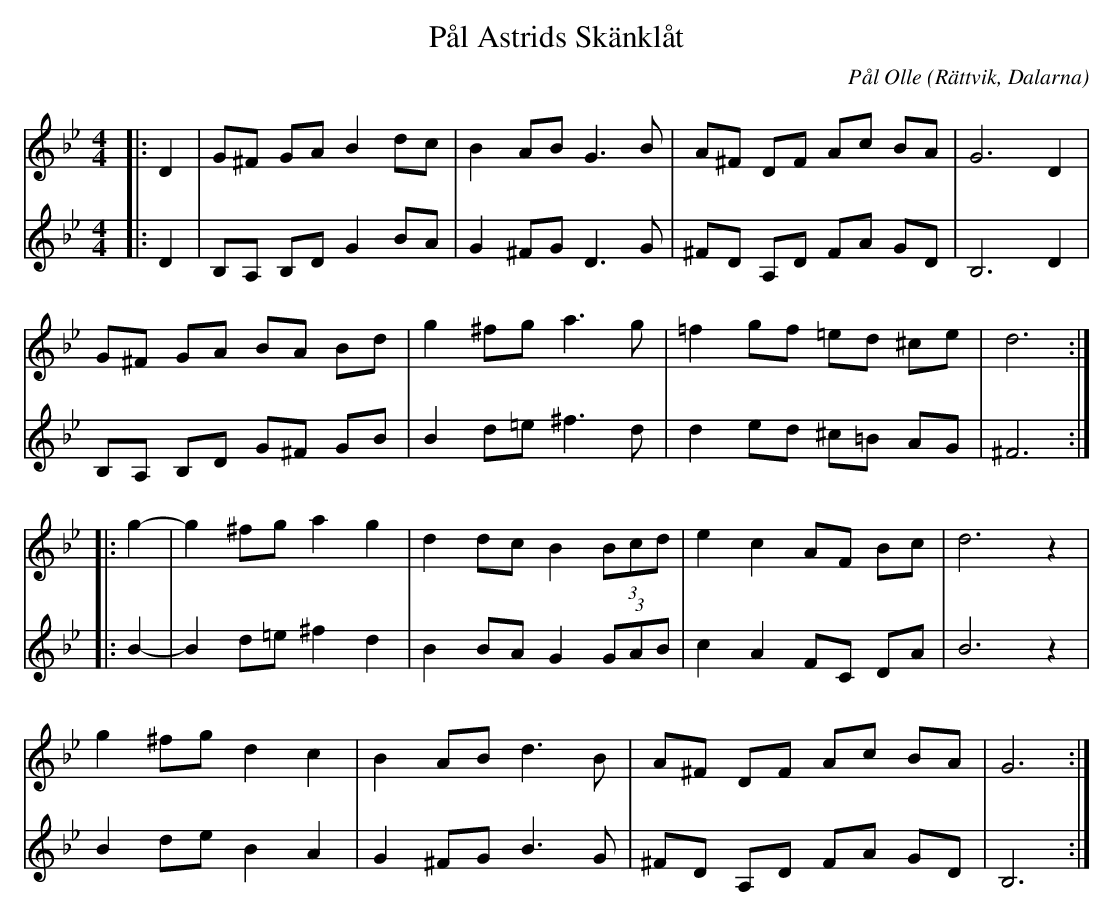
X:1
T:Pål Astrids Skänklåt
C:Pål Olle
O:Rättvik, Dalarna
M:4/4
L:1/8
V:1
V:2
K:Gmin
V:1
|: D2 | G^F GA B2dc | B2AB G3B |  A^F DF Ac BA | G6D2 |
V:2
|: D2 | B,A,  B,D G2BA | G2^FG D3G | ^FD A,D FA GD | B,6 D2 |
V:1
G^F GA BA Bd | g2 ^fg a3g | =f2gf =ed ^ce | d6 :|
V:2
B,A, B,D G^F GB | B2 d=e ^f3d | d2ed ^c=B AG | ^F6 :|
V:1
|: g2- | g2^fg a2 g2 | d2 dcB2 (3Bcd | e2 c2 AF Bc | d6z2 |
V:2
|: B2- |B2 d=e ^f2d2 | B2BA G2 (3GAB | c2A2FC DA | B6z2 |
V:1
g2 ^fg d2c2 |  B2ABd3B | A^F DF Ac BA | G6 :|
V:2
B2 de B2A2 | G2 ^FG B3G | ^FD A,D FA GD | B,6 :|
